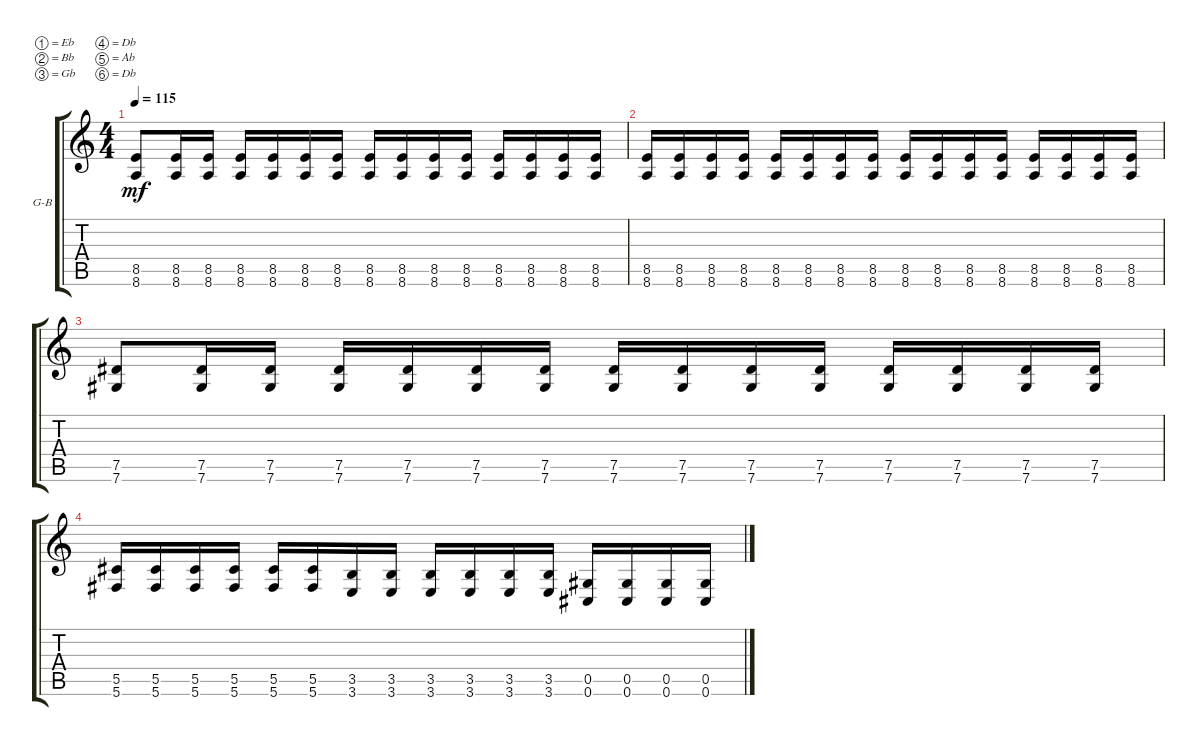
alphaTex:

\defaultSystemsLayout 4
\bracketExtendMode groupsimilarinstruments
\firstSystemTrackNameOrientation horizontal
\otherSystemsTrackNameOrientation horizontal
\track ("Guitar Base" "G-B") {multiBarRest instrument acousticguitarsteel}
\staff {score tabs}
\tuning (Eb4 Bb3 Gb3 Db3 Ab2 Db2)
\ts (4 4)
\tempo 115
\clef g2
\ks c
(8.6 8.5).8{dy mf} (8.6 8.5).16 (8.6 8.5).16 (8.6 8.5).16 (8.6 8.5).16 (8.6 8.5).16 (8.6 8.5).16 (8.6 8.5).16 (8.6 8.5).16 (8.6 8.5).16 (8.6 8.5).16 (8.6 8.5).16 (8.6 8.5).16 (8.6 8.5).16 (8.6 8.5).16 |
(8.6 8.5).16 (8.6 8.5).16 (8.6 8.5).16 (8.6 8.5).16 (8.6 8.5).16 (8.6 8.5).16 (8.6 8.5).16 (8.6 8.5).16 (8.6 8.5).16 (8.6 8.5).16 (8.6 8.5).16 (8.6 8.5).16 (8.6 8.5).16 (8.6 8.5).16 (8.6 8.5).16 (8.6 8.5).16 |
(7.6 7.5).8 (7.6 7.5).16 (7.6 7.5).16 (7.6 7.5).16 (7.6 7.5).16 (7.6 7.5).16 (7.6 7.5).16 (7.6 7.5).16 (7.6 7.5).16 (7.6 7.5).16 (7.6 7.5).16 (7.6 7.5).16 (7.6 7.5).16 (7.6 7.5).16 (7.6 7.5).16 |
(5.6 5.5).16 (5.6 5.5).16 (5.5 5.6).16 (5.6 5.5).16 (5.6 5.5).16 (5.6 5.5).16 (3.6 3.5).16 (3.5 3.6).16 (3.6 3.5).16 (3.6 3.5).16 (3.5 3.6).16 (3.5 3.6).16 (0.6 0.5).16 (0.5 0.6).16 (0.6 0.5).16 (0.5 0.6).16
